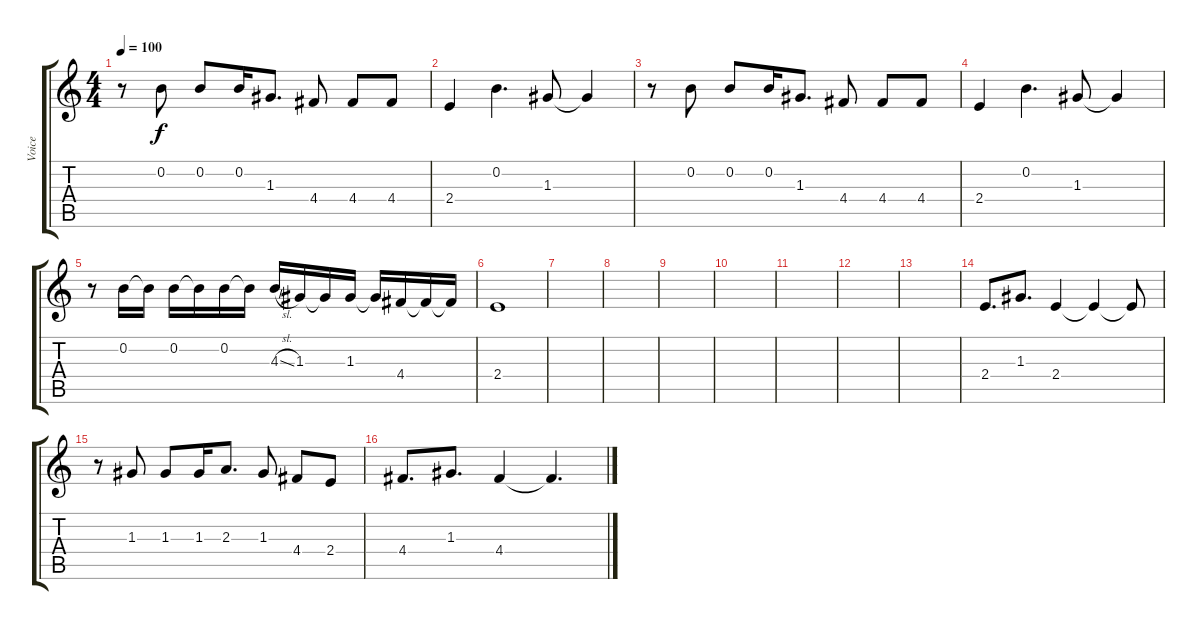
\track ("Voice" "Voice") {instrument electricguitarjazz}
\staff {score tabs}
\tuning (E4 B3 G3 D3 A2 E2) {hide}
\ts (4 4)
\tempo 100
\clef g2
\ks c
r.8{dy f} 0.2.8 0.2.8 0.2.16 1.3.8{d} 4.4.8 4.4.8 4.4.8 |
2.4.4 0.2.4{d} 1.3.8 1.3{t}.4 |
r.8 0.2.8 0.2.8 0.2.16 1.3.8{d} 4.4.8 4.4.8 4.4.8 |
2.4.4 0.2.4{d} 1.3.8 1.3{t}.4 |
r.8 0.2.16 0.2{t}.16 0.2.16 0.2{t}.16 0.2.16 0.2{t}.16 4.3{sl}.16 1.3.16 1.3{t}.16 1.3.16 1.3{t}.16 4.4.16 4.4{t}.16 4.4{t}.16 |
2.4.1 |
|
|
|
|
|
|
|
2.4.8{d} 1.3.8{d} 2.4.4 2.4{t}.4 2.4{t}.8 |
r.8 1.3.8 1.3.8 1.3.16 2.3.8{d} 1.3.8 4.4.8 2.4.8 |
4.4.8{d} 1.3.8{d} 4.4.4 4.4{t}.4{d}
